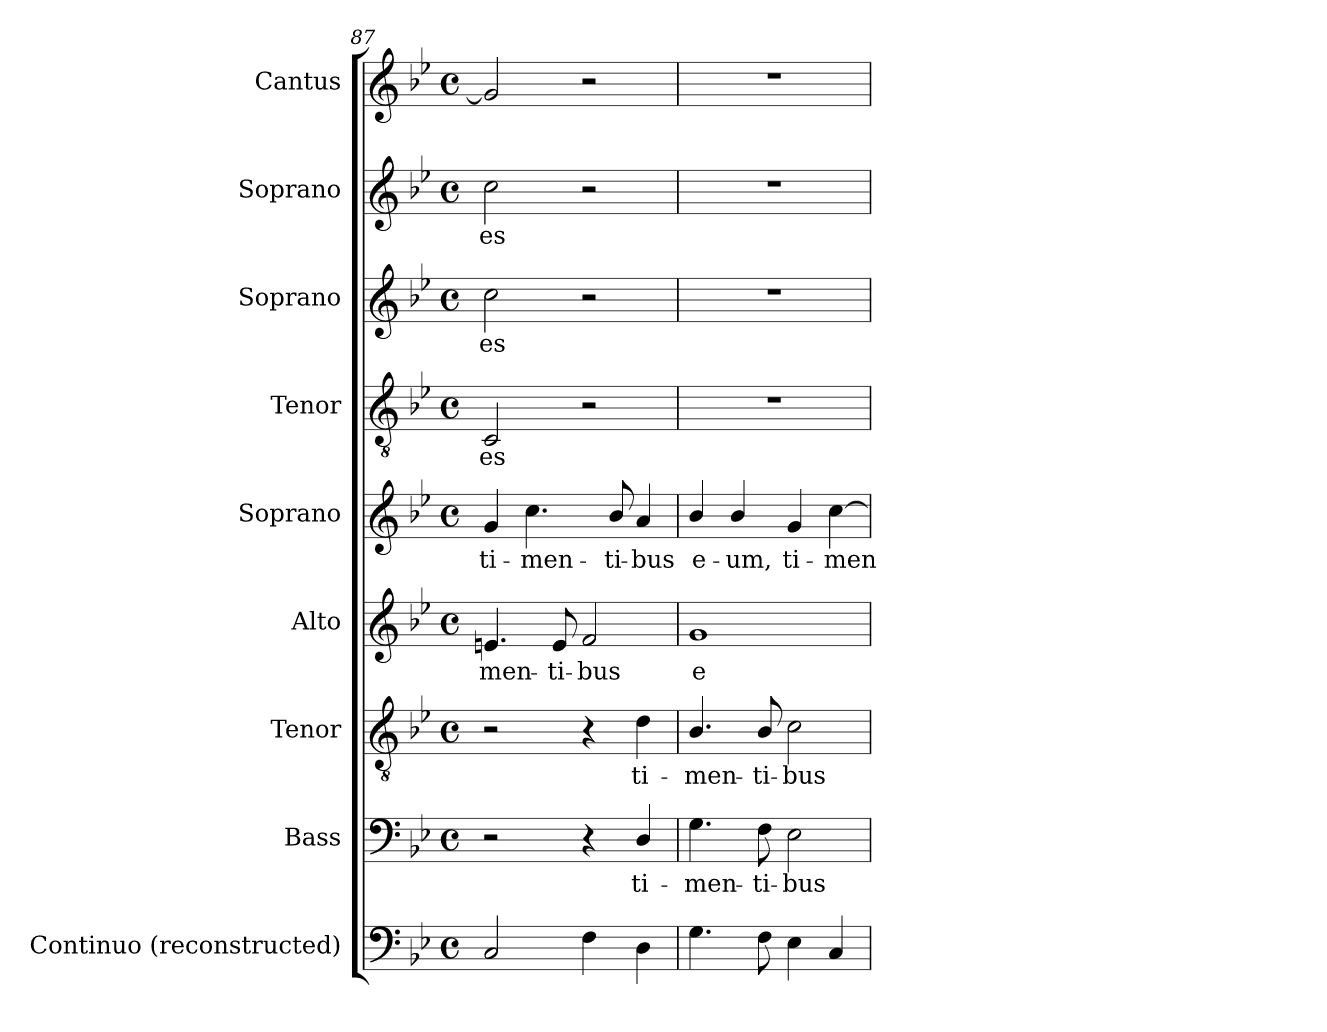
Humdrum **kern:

**kern	**kern	**text	**kern	**text	**kern	**text	**kern	**text	**kern	**text	**kern	**text	**kern	**text	**kern
*part9	*part8	*part8	*part7	*part7	*part6	*part6	*part5	*part5	*part4	*part4	*part3	*part3	*part2	*part2	*part1
*staff9	*staff8	*staff8	*staff7	*staff7	*staff6	*staff6	*staff5	*staff5	*staff4	*staff4	*staff3	*staff3	*staff2	*staff2	*staff1
*I"Continuo (reconstructed)	*I"Bass	*	*I"Tenor	*	*I"Alto	*	*I"Soprano	*	*I"Tenor	*	*I"Soprano	*	*I"Soprano	*	*I"Cantus
*I'Cont.	*I'B.	*	*I'T.	*	*I'A.	*	*I'S.	*	*I'T.	*	*I'S.	*	*I'S.	*	*
*clefF4	*clefF4	*	*clefGv2	*	*clefG2	*	*clefG2	*	*clefGv2	*	*clefG2	*	*clefG2	*	*clefG2
*	*	*	*ITrd7c12	*	*	*	*	*	*ITrd7c12	*	*	*	*	*	*
*k[b-e-]	*k[b-e-]	*	*k[b-e-]	*	*k[b-e-]	*	*k[b-e-]	*	*k[b-e-]	*	*k[b-e-]	*	*k[b-e-]	*	*k[b-e-]
*g:	*g:	*	*g:	*	*g:	*	*g:	*	*g:	*	*g:	*	*g:	*	*g:
*M4/4	*M4/4	*	*M4/4	*	*M4/4	*	*M4/4	*	*M4/4	*	*M4/4	*	*M4/4	*	*M4/4
*met(c)	*met(c)	*	*met(c)	*	*met(c)	*	*met(c)	*	*met(c)	*	*met(c)	*	*met(c)	*	*met(c)
=87	=87	=87	=87	=87	=87	=87	=87	=87	=87	=87	=87	=87	=87	=87	=87
!	!	!	!	!	!	!LO:LY:b:color=#000000	!	!	!	!	!	!	!	!	!
!	!	!	!	!	!	!	!	!LO:LY:b:color=#000000	!	!	!	!	!	!	!
!	!	!	!	!	!	!	!	!	!	!LO:LY:b:color=#000000	!	!	!	!	!
!	!	!	!	!	!	!	!	!	!	!	!	!LO:LY:b:color=#000000	!	!	!
!	!	!	!	!	!	!	!	!	!	!	!	!	!	!LO:LY:b:color=#000000	!
2Ci/	2r	.	2r	.	4.eni/	-men-	4gi/	ti-	2CCi/	-es	2cci\	-es	2cci\	-es	2gi/]
!	!	!	!	!	!	!	!	!LO:LY:b:color=#000000	!	!	!	!	!	!	!
.	.	.	.	.	.	.	4.cci\	-men-	.	.	.	.	.	.	.
!	!	!	!	!	!	!LO:LY:b:color=#000000	!	!	!	!	!	!	!	!	!
.	.	.	.	.	8ei/	-ti-	.	.	.	.	.	.	.	.	.
!	!	!	!	!	!	!LO:LY:b:color=#000000	!	!	!	!	!	!	!	!	!
4Fi\	4r	.	4r	.	2fi/	-bus	.	.	2r	.	2r	.	2r	.	2r
!	!	!	!	!	!	!	!	!LO:LY:b:color=#000000	!	!	!	!	!	!	!
.	.	.	.	.	.	.	8b-i/	-ti-	.	.	.	.	.	.	.
!	!	!LO:LY:b:color=#000000	!	!	!	!	!	!	!	!	!	!	!	!	!
!	!	!	!	!LO:LY:b:color=#000000	!	!	!	!	!	!	!	!	!	!	!
!	!	!	!	!	!	!	!	!LO:LY:b:color=#000000	!	!	!	!	!	!	!
4Di\	4Di/	ti-	4Di\	ti-	.	.	4ai/	-bus	.	.	.	.	.	.	.
=88	=88	=88	=88	=88	=88	=88	=88	=88	=88	=88	=88	=88	=88	=88	=88
!	!	!LO:LY:b:color=#000000	!	!	!	!	!	!	!	!	!	!	!	!	!
!	!	!	!	!LO:LY:b:color=#000000	!	!	!	!	!	!	!	!	!	!	!
!	!	!	!	!	!	!LO:LY:b:color=#000000	!	!	!	!	!	!	!	!	!
!	!	!	!	!	!	!	!	!LO:LY:b:color=#000000	!	!	!	!	!	!	!
4.Gi\	4.Gi\	-men-	4.BB-i/	-men-	1gi	e-	4b-i/	e-	1r	.	1r	.	1r	.	1r
!	!	!	!	!	!	!	!	!LO:LY:b:color=#000000	!	!	!	!	!	!	!
.	.	.	.	.	.	.	4b-i/	-um,	.	.	.	.	.	.	.
!	!	!LO:LY:b:color=#000000	!	!	!	!	!	!	!	!	!	!	!	!	!
!	!	!	!	!LO:LY:b:color=#000000	!	!	!	!	!	!	!	!	!	!	!
8Fi\	8Fi\	-ti-	8BB-i/	-ti-	.	.	.	.	.	.	.	.	.	.	.
!	!	!LO:LY:b:color=#000000	!	!	!	!	!	!	!	!	!	!	!	!	!
!	!	!	!	!LO:LY:b:color=#000000	!	!	!	!	!	!	!	!	!	!	!
!	!	!	!	!	!	!	!	!LO:LY:b:color=#000000	!	!	!	!	!	!	!
4E-i\	2E-i\	-bus	2Ci\	-bus	.	.	4gi/	ti-	.	.	.	.	.	.	.
!	!	!	!	!	!	!	!	!LO:LY:b:color=#000000	!	!	!	!	!	!	!
4Ci/	.	.	.	.	.	.	[4cci\	-men-	.	.	.	.	.	.	.
=	=	=	=	=	=	=	=	=	=	=	=	=	=	=	=
*-	*-	*-	*-	*-	*-	*-	*-	*-	*-	*-	*-	*-	*-	*-	*-
